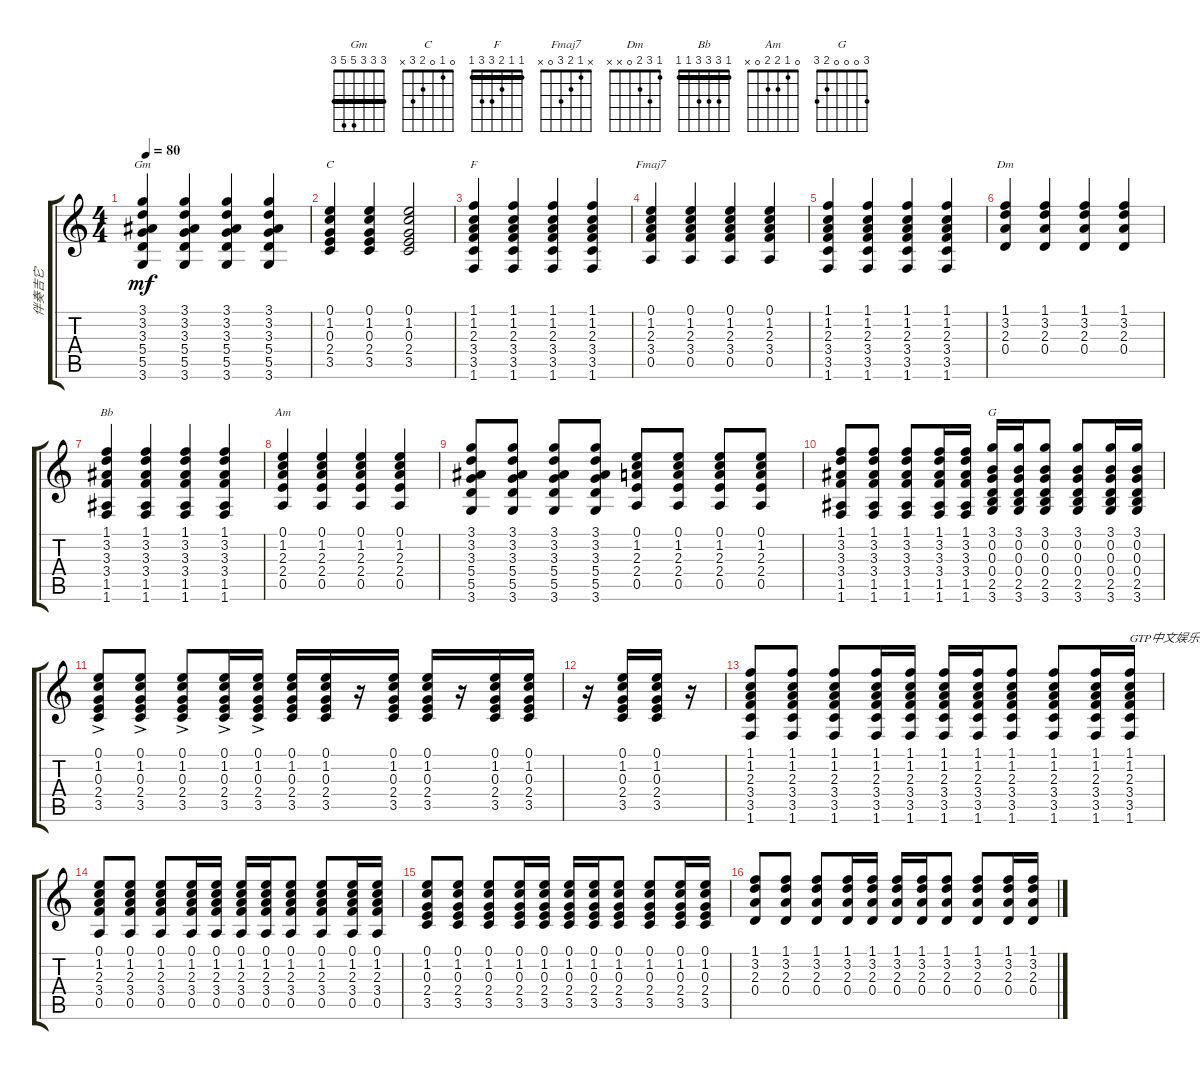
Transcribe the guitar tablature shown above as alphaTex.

\track ("伴奏吉它" "伴奏吉它") {instrument acousticguitarsteel}
\staff {score tabs}
\tuning (E4 B3 G3 D3 A2 E2) {hide}
\chord ("Gm" 3 3 3 5 5 3) {barre 3}
\chord ("C" 0 1 0 2 3 x)
\chord ("F" 1 1 2 3 3 1) {barre 1}
\chord ("Fmaj7" x 1 2 3 0 x)
\chord ("Dm" 1 3 2 0 x x)
\chord ("Bb" 1 3 3 3 1 1) {barre 1}
\chord ("Am" 0 1 2 2 0 x)
\chord ("G" 3 0 0 0 2 3)
\ts (4 4)
\tempo 80
\clef g2
\ks c
(3.1 3.2 3.3 5.4 5.5 3.6).4{ch "Gm" dy mf} (3.1 3.2 3.3 5.4 5.5 3.6).4 (3.1 3.2 3.3 5.4 5.5 3.6).4 (3.1 3.2 3.3 5.4 5.5 3.6).4 |
(0.1 1.2 0.3 2.4 3.5).4{ch "C"} (0.1 1.2 0.3 2.4 3.5).4 (0.1 1.2 0.3 2.4 3.5).2 |
(1.1 1.2 2.3 3.4 3.5 1.6).4{ch "F"} (1.1 1.2 2.3 3.4 3.5 1.6).4 (1.1 1.2 2.3 3.4 3.5 1.6).4 (1.1 1.2 2.3 3.4 3.5 1.6).4 |
(0.1 1.2 2.3 3.4 0.5).4{ch "Fmaj7"} (0.1 1.2 2.3 3.4 0.5).4 (0.1 1.2 2.3 3.4 0.5).4 (0.1 1.2 2.3 3.4 0.5).4 |
(1.1 1.2 2.3 3.4 3.5 1.6).4 (1.1 1.2 2.3 3.4 3.5 1.6).4 (1.1 1.2 2.3 3.4 3.5 1.6).4 (1.1 1.2 2.3 3.4 3.5 1.6).4 |
(1.1 3.2 2.3 0.4).4{ch "Dm"} (1.1 3.2 2.3 0.4).4 (1.1 3.2 2.3 0.4).4 (1.1 3.2 2.3 0.4).4 |
(1.1 3.2 3.3 3.4 1.5 1.6).4{ch "Bb"} (1.1 3.2 3.3 3.4 1.5 1.6).4 (1.1 3.2 3.3 3.4 1.5 1.6).4 (1.1 3.2 3.3 3.4 1.5 1.6).4 |
(0.1 1.2 2.3 2.4 0.5).4{ch "Am"} (0.1 1.2 2.3 2.4 0.5).4 (0.1 1.2 2.3 2.4 0.5).4 (0.1 1.2 2.3 2.4 0.5).4 |
(3.1 3.2 3.3 5.4 5.5 3.6).8 (3.1 3.2 3.3 5.4 5.5 3.6).8 (3.1 3.2 3.3 5.4 5.5 3.6).8 (3.1 3.2 3.3 5.4 5.5 3.6).8 (0.1 1.2 2.3 2.4 0.5).8 (0.1 1.2 2.3 2.4 0.5).8 (0.1 1.2 2.3 2.4 0.5).8 (0.1 1.2 2.3 2.4 0.5).8 |
(1.1 3.2 3.3 3.4 1.5 1.6).8 (1.1 3.2 3.3 3.4 1.5 1.6).8 (1.1 3.2 3.3 3.4 1.5 1.6).8 (1.1 3.2 3.3 3.4 1.5 1.6).16 (1.1 3.2 3.3 3.4 1.5 1.6).16 (3.1 0.2 0.3 0.4 2.5 3.6).16{ch "G"} (3.1 0.2 0.3 0.4 2.5 3.6).16 (3.1 0.2 0.3 0.4 2.5 3.6).8 (3.1 0.2 0.3 0.4 2.5 3.6).8 (3.1 0.2 0.3 0.4 2.5 3.6).16 (3.1 0.2 0.3 0.4 2.5 3.6).16 |
(0.1{ac} 1.2{ac} 0.3{ac} 2.4{ac} 3.5{ac}).8 (0.1{ac} 1.2{ac} 0.3{ac} 2.4{ac} 3.5{ac}).8 (0.1{ac} 1.2{ac} 0.3{ac} 2.4{ac} 3.5{ac}).8 (0.1{ac} 1.2{ac} 0.3{ac} 2.4{ac} 3.5{ac}).16 (0.1{ac} 1.2{ac} 0.3{ac} 2.4{ac} 3.5{ac}).16 (0.1 1.2 0.3 2.4 3.5).16 (0.1 1.2 0.3 2.4 3.5).16 r.16 (0.1 1.2 0.3 2.4 3.5).16 (0.1 1.2 0.3 2.4 3.5).16 r.16 (0.1 1.2 0.3 2.4 3.5).16 (0.1 1.2 0.3 2.4 3.5).16 |
r.16 (0.1 1.2 0.3 2.4 3.5).16 (0.1 1.2 0.3 2.4 3.5).16 r.16 |
(1.1 1.2 2.3 3.4 3.5 1.6).8 (1.1 1.2 2.3 3.4 3.5 1.6).8 (1.1 1.2 2.3 3.4 3.5 1.6).8 (1.1 1.2 2.3 3.4 3.5 1.6).16 (1.1 1.2 2.3 3.4 3.5 1.6).16 (1.1 1.2 2.3 3.4 3.5 1.6).16 (1.1 1.2 2.3 3.4 3.5 1.6).16 (1.1 1.2 2.3 3.4 3.5 1.6).8 (1.1 1.2 2.3 3.4 3.5 1.6).8 (1.1 1.2 2.3 3.4 3.5 1.6).16 (1.1 1.2 2.3 3.4 3.5 1.6).16{txt "GTP中文娱乐网为您提供优秀的谱子"} |
(0.1 1.2 2.3 3.4 0.5).8 (0.1 1.2 2.3 3.4 0.5).8 (0.1 1.2 2.3 3.4 0.5).8 (0.1 1.2 2.3 3.4 0.5).16 (0.1 1.2 2.3 3.4 0.5).16 (0.1 1.2 2.3 3.4 0.5).16 (0.1 1.2 2.3 3.4 0.5).16 (0.1 1.2 2.3 3.4 0.5).8 (0.1 1.2 2.3 3.4 0.5).8 (0.1 1.2 2.3 3.4 0.5).16 (0.1 1.2 2.3 3.4 0.5).16 |
(0.1 1.2 0.3 2.4 3.5).8 (0.1 1.2 0.3 2.4 3.5).8 (0.1 1.2 0.3 2.4 3.5).8 (0.1 1.2 0.3 2.4 3.5).16 (0.1 1.2 0.3 2.4 3.5).16 (0.1 1.2 0.3 2.4 3.5).16 (0.1 1.2 0.3 2.4 3.5).16 (0.1 1.2 0.3 2.4 3.5).8 (0.1 1.2 0.3 2.4 3.5).8 (0.1 1.2 0.3 2.4 3.5).16 (0.1 1.2 0.3 2.4 3.5).16 |
(1.1 3.2 2.3 0.4).8 (1.1 3.2 2.3 0.4).8 (1.1 3.2 2.3 0.4).8 (1.1 3.2 2.3 0.4).16 (1.1 3.2 2.3 0.4).16 (1.1 3.2 2.3 0.4).16 (1.1 3.2 2.3 0.4).16 (1.1 3.2 2.3 0.4).8 (1.1 3.2 2.3 0.4).8 (1.1 3.2 2.3 0.4).16 (1.1 3.2 2.3 0.4).16
